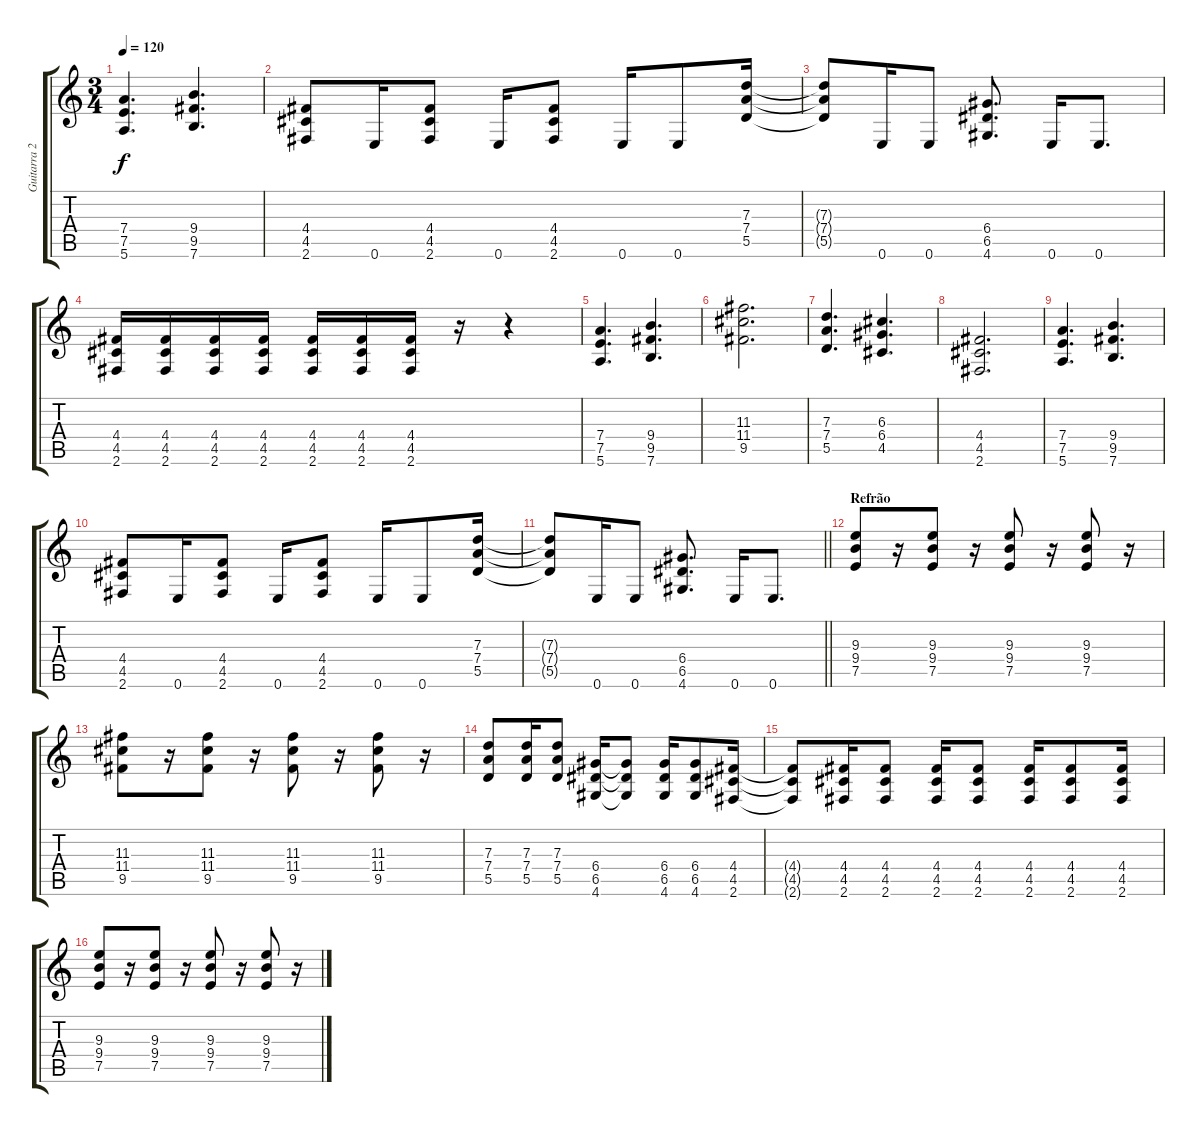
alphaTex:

\track ("Guitarra 2 - Erik" "Guitarra 2") {instrument overdrivenguitar}
\staff {score tabs}
\tuning (E4 B3 G3 D3 A2 E2) {hide}
\ts (3 4)
\tempo 120
\clef g2
\ks c
(7.4 7.5 5.6).4{d dy f} (9.4 9.5 7.6).4{d} |
(4.4 4.5 2.6).8 0.6.16 (4.4 4.5 2.6).8 0.6.16 (4.4 4.5 2.6).8 0.6.16 0.6.8 (7.3 7.4 5.5).16 |
(7.3{t} 7.4{t} 5.5{t}).8 0.6.16 0.6.8 (6.4 6.5 4.6).8{d} 0.6.16 0.6.8{d} |
(4.4 4.5 2.6).16 (4.4 4.5 2.6).16 (4.4 4.5 2.6).16 (4.4 4.5 2.6).16 (4.4 4.5 2.6).16 (4.4 4.5 2.6).16 (4.4 4.5 2.6).16 r.16 r.4 |
(7.4 7.5 5.6).4{d} (9.4 9.5 7.6).4{d} |
(11.3 11.4 9.5).2{d} |
(7.3 7.4 5.5).4{d} (6.3 6.4 4.5).4{d} |
(4.4 4.5 2.6).2{d} |
(7.4 7.5 5.6).4{d} (9.4 9.5 7.6).4{d} |
(4.4 4.5 2.6).8 0.6.16 (4.4 4.5 2.6).8 0.6.16 (4.4 4.5 2.6).8 0.6.16 0.6.8 (7.3 7.4 5.5).16 |
\barLineRight lightlight
(7.3{t} 7.4{t} 5.5{t}).8 0.6.16 0.6.8 (6.4 6.5 4.6).8{d} 0.6.16 0.6.8{d} |
\section ("" "Refrão")
(9.3 9.4 7.5).8 r.16 (9.3 9.4 7.5).8 r.16 (9.3 9.4 7.5).8 r.16 (9.3 9.4 7.5).8 r.16 |
(11.3 11.4 9.5).8 r.16 (11.3 11.4 9.5).8 r.16 (11.3 11.4 9.5).8 r.16 (11.3 11.4 9.5).8 r.16 |
(7.3 7.4 5.5).8 (7.3 7.4 5.5).16 (7.3 7.4 5.5).8 (6.4 6.5 4.6).16 (6.4{t} 6.5{t} 4.6{t}).8 (6.4 6.5 4.6).16 (6.4 6.5 4.6).8 (4.4 4.5 2.6).16 |
(4.4{t} 4.5{t} 2.6{t}).8 (4.4 4.5 2.6).16 (4.4 4.5 2.6).8 (4.4 4.5 2.6).16 (4.4 4.5 2.6).8 (4.4 4.5 2.6).16 (4.4 4.5 2.6).8 (4.4 4.5 2.6).16 |
(9.3 9.4 7.5).8 r.16 (9.3 9.4 7.5).8 r.16 (9.3 9.4 7.5).8 r.16 (9.3 9.4 7.5).8 r.16
